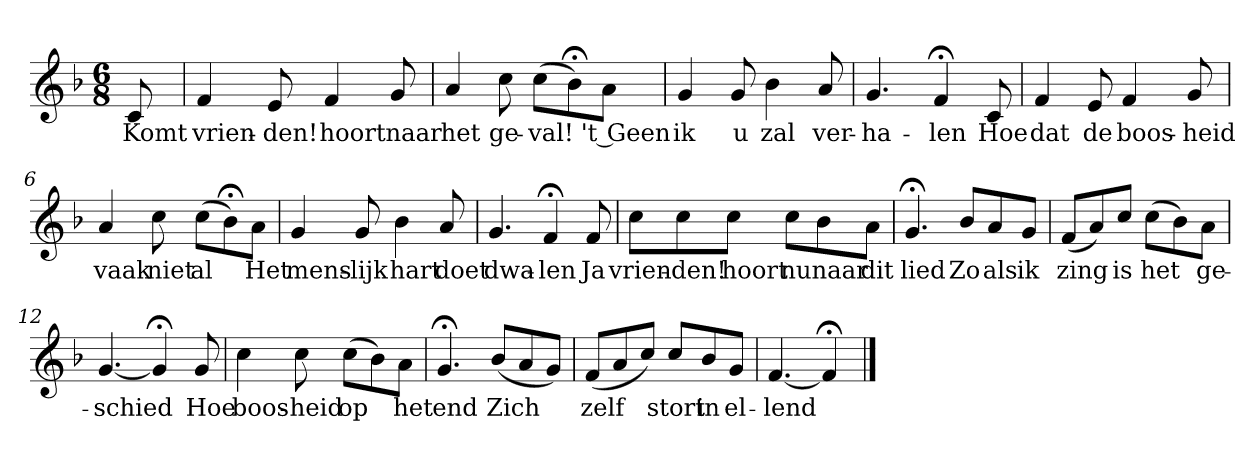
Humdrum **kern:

**kern	**text
*part1	*part1
*staff1	*staff1
*k[b-]	*
*F:	*
*M6/8	*
*MM120	*
=	=
8c	Komt
=1	=1
4f	vrien-
8e	-den!
4f	hoort
8g	naar
=2	=2
4a	het
8cc	ge-
(8ccL	-val!
8b-;<)	.
8aJ	't Geen
=3	=3
4g	ik
8g	u
4b-	zal
8a	ver-
=4	=4
4.g	-ha-
4f;<	-len
8c	Hoe
=5	=5
4f	dat
8e	de
4f	boos-
8g	-heid
=6	=6
4a	vaak
8cc	niet
(8ccL	al
8b-;<)	.
8aJ	Het
=7	=7
4g	mens-
8g	-lijk
4b-	hart
8a	doet
=8	=8
4.g	dwa-
4f;<	-len
8f	Ja
=9	=9
8ccL	vrien-
8cc	-den!
8ccJ	hoort
8ccL	nu
8b-	naar
8aJ	dit
=10	=10
4.g;<	lied
8b-L	Zo
8a	als
8gJ	ik
=11	=11
(8fL	zing
8a)	.
8ccJ	is
(8ccL	het
8b-)	.
8aJ	ge-
=12	=12
[4.g	-schied
4g;<]	.
8g	Hoe
=13	=13
4cc	boos-
8cc	-heid
(8ccL	op
8b-)	.
8aJ	het
=14	=14
4.g;<	end
(8b-L	Zich
8a	.
8gJ)	.
=15	=15
(8fL	zelf
8a	.
8ccJ)	.
8ccL	stort
8b-	in
8gJ	el-
=16	=16
[4.f	-lend
4f;<]	.
==	==
*-	*-
